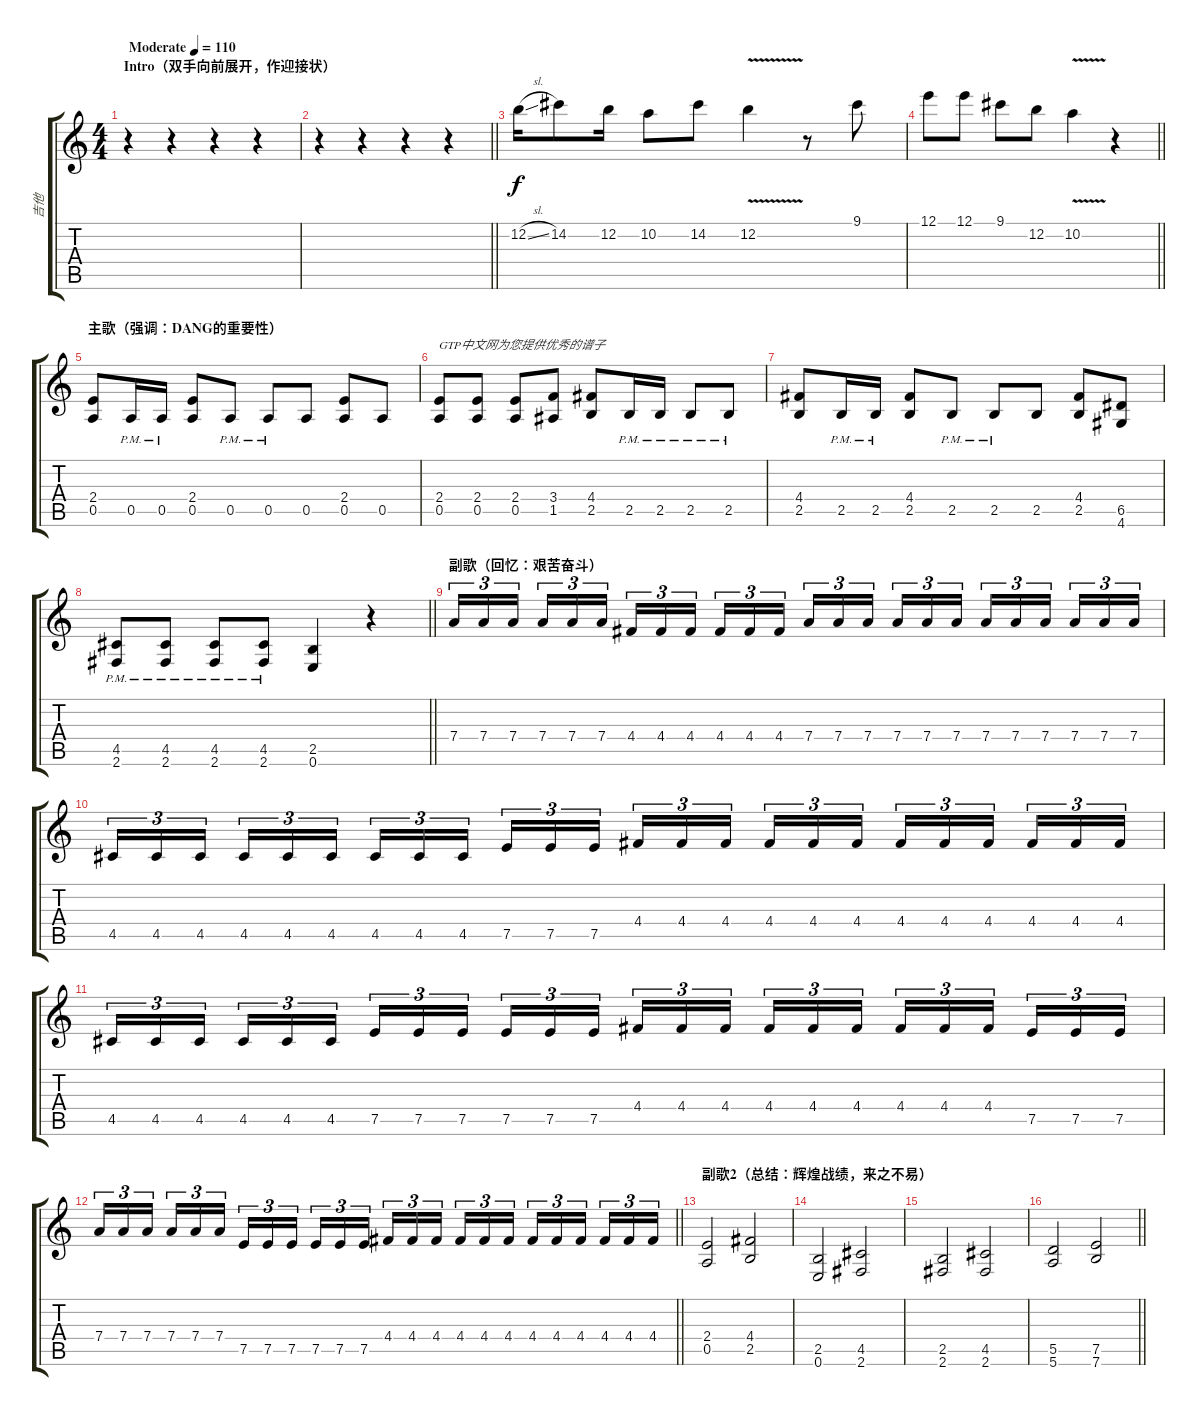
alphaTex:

\track ("吉他" "吉他") {instrument distortionguitar}
\staff {score tabs}
\tuning (E4 B3 G3 D3 A2 E2) {hide}
\ts (4 4)
\section ("" "Intro（双手向前展开，作迎接状）")
\tempo (110 "Moderate")
\clef g2
\ks c
r.4{dy f instrument distortionguitar} r.4 r.4 r.4 |
\barLineRight lightlight
r.4 r.4 r.4 r.4 |
\section ("" "")
12.2{sl}.16 14.2.8 12.2.16 10.2.8 14.2.8 12.2{v}.4 r.8 9.1.8 |
\barLineRight lightlight
12.1.8 12.1.8 9.1.8 12.2.8 10.2{v}.4 r.4 |
\section ("" "主歌（强调：DANG的重要性）")
(2.4 0.5).8 0.5{pm}.16 0.5{pm}.16 (2.4 0.5).8 0.5{pm}.8 0.5{pm}.8 0.5.8 (2.4 0.5).8 0.5.8 |
(2.4 0.5).8{txt "GTP中文网为您提供优秀的谱子"} (2.4 0.5).8 (2.4 0.5).8 (3.4 1.5).8 (4.4 2.5).8 2.5{pm}.16 2.5{pm}.16 2.5{pm}.8 2.5{pm}.8 |
(4.4 2.5).8 2.5{pm}.16 2.5{pm}.16 (4.4 2.5).8 2.5{pm}.8 2.5{pm}.8 2.5.8 (4.4 2.5).8 (6.5 4.6).8 |
\barLineRight lightlight
(4.5{pm} 2.6{pm}).8 (4.5{pm} 2.6{pm}).8 (4.5{pm} 2.6{pm}).8 (4.5{pm} 2.6{pm}).8 (2.5 0.6).4 r.4 |
\section ("" "副歌（回忆：艰苦奋斗）")
7.4.16{tu (3 2)} 7.4.16{tu (3 2)} 7.4.16{tu (3 2) beam splitsecondary} 7.4.16{tu (3 2)} 7.4.16{tu (3 2)} 7.4.16{tu (3 2)} 4.4.16{tu (3 2)} 4.4.16{tu (3 2)} 4.4.16{tu (3 2) beam splitsecondary} 4.4.16{tu (3 2)} 4.4.16{tu (3 2)} 4.4.16{tu (3 2)} 7.4.16{tu (3 2)} 7.4.16{tu (3 2)} 7.4.16{tu (3 2) beam splitsecondary} 7.4.16{tu (3 2)} 7.4.16{tu (3 2)} 7.4.16{tu (3 2)} 7.4.16{tu (3 2)} 7.4.16{tu (3 2)} 7.4.16{tu (3 2) beam splitsecondary} 7.4.16{tu (3 2)} 7.4.16{tu (3 2)} 7.4.16{tu (3 2)} |
4.5.16{tu (3 2)} 4.5.16{tu (3 2)} 4.5.16{tu (3 2) beam splitsecondary} 4.5.16{tu (3 2)} 4.5.16{tu (3 2)} 4.5.16{tu (3 2)} 4.5.16{tu (3 2)} 4.5.16{tu (3 2)} 4.5.16{tu (3 2) beam splitsecondary} 7.5.16{tu (3 2)} 7.5.16{tu (3 2)} 7.5.16{tu (3 2)} 4.4.16{tu (3 2)} 4.4.16{tu (3 2)} 4.4.16{tu (3 2) beam splitsecondary} 4.4.16{tu (3 2)} 4.4.16{tu (3 2)} 4.4.16{tu (3 2)} 4.4.16{tu (3 2)} 4.4.16{tu (3 2)} 4.4.16{tu (3 2) beam splitsecondary} 4.4.16{tu (3 2)} 4.4.16{tu (3 2)} 4.4.16{tu (3 2)} |
4.5.16{tu (3 2)} 4.5.16{tu (3 2)} 4.5.16{tu (3 2) beam splitsecondary} 4.5.16{tu (3 2)} 4.5.16{tu (3 2)} 4.5.16{tu (3 2)} 7.5.16{tu (3 2)} 7.5.16{tu (3 2)} 7.5.16{tu (3 2) beam splitsecondary} 7.5.16{tu (3 2)} 7.5.16{tu (3 2)} 7.5.16{tu (3 2)} 4.4.16{tu (3 2)} 4.4.16{tu (3 2)} 4.4.16{tu (3 2) beam splitsecondary} 4.4.16{tu (3 2)} 4.4.16{tu (3 2)} 4.4.16{tu (3 2)} 4.4.16{tu (3 2)} 4.4.16{tu (3 2)} 4.4.16{tu (3 2) beam splitsecondary} 7.5.16{tu (3 2)} 7.5.16{tu (3 2)} 7.5.16{tu (3 2)} |
\barLineRight lightlight
7.4.16{tu (3 2)} 7.4.16{tu (3 2)} 7.4.16{tu (3 2) beam splitsecondary} 7.4.16{tu (3 2)} 7.4.16{tu (3 2)} 7.4.16{tu (3 2)} 7.5.16{tu (3 2)} 7.5.16{tu (3 2)} 7.5.16{tu (3 2) beam splitsecondary} 7.5.16{tu (3 2)} 7.5.16{tu (3 2)} 7.5.16{tu (3 2)} 4.4.16{tu (3 2)} 4.4.16{tu (3 2)} 4.4.16{tu (3 2) beam splitsecondary} 4.4.16{tu (3 2)} 4.4.16{tu (3 2)} 4.4.16{tu (3 2)} 4.4.16{tu (3 2)} 4.4.16{tu (3 2)} 4.4.16{tu (3 2) beam splitsecondary} 4.4.16{tu (3 2)} 4.4.16{tu (3 2)} 4.4.16{tu (3 2)} |
\section ("" "副歌2（总结：辉煌战绩，来之不易）")
(2.4 0.5).2 (4.4 2.5).2 |
(2.5 0.6).2 (4.5 2.6).2 |
(2.5 2.6).2 (4.5 2.6).2 |
\barLineRight lightlight
(5.5 5.6).2 (7.5 7.6).2
